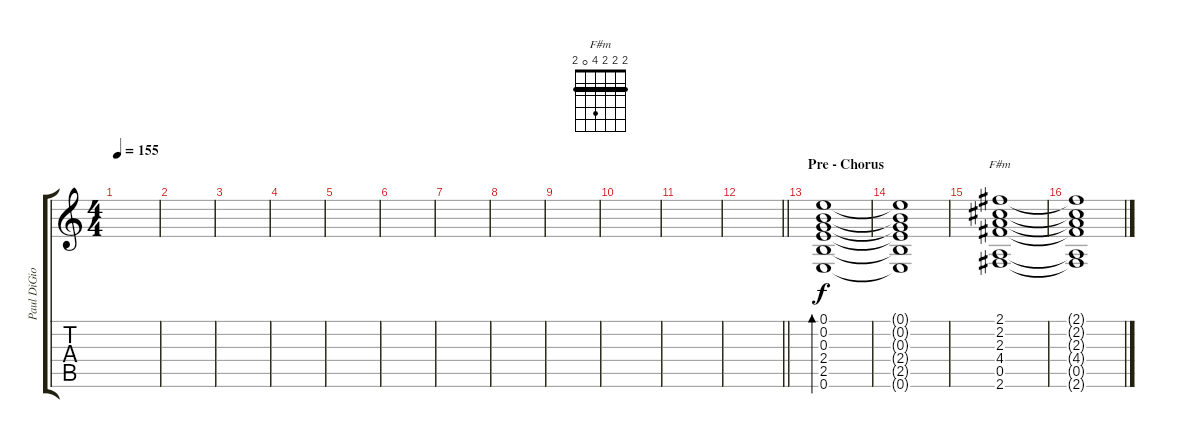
\track ("Paul DiGiovanni (Lead Guitar)" "Paul DiGio") {instrument overdrivenguitar}
\staff {score tabs}
\tuning (E4 B3 G3 D3 A2 E2) {hide}
\chord ("F#m" 2 2 2 4 0 2) {barre 2}
\ts (4 4)
\tempo 155
\clef g2
\ks c
|
|
|
|
|
|
|
|
|
|
|
\barLineRight lightlight
|
\section ("" "Pre - Chorus")
(0.1 0.2 0.3 2.4 2.5 0.6).1{bd 30 volume 11 instrument acousticguitarnylon} |
(0.1{t} 0.2{t} 0.3{t} 2.4{t} 2.5{t} 0.6{t}).1 |
(2.1 2.2 2.3 4.4 0.5 2.6).1{ch "F#m"} |
(2.1{t} 2.2{t} 2.3{t} 4.4{t} 0.5{t} 2.6{t}).1
